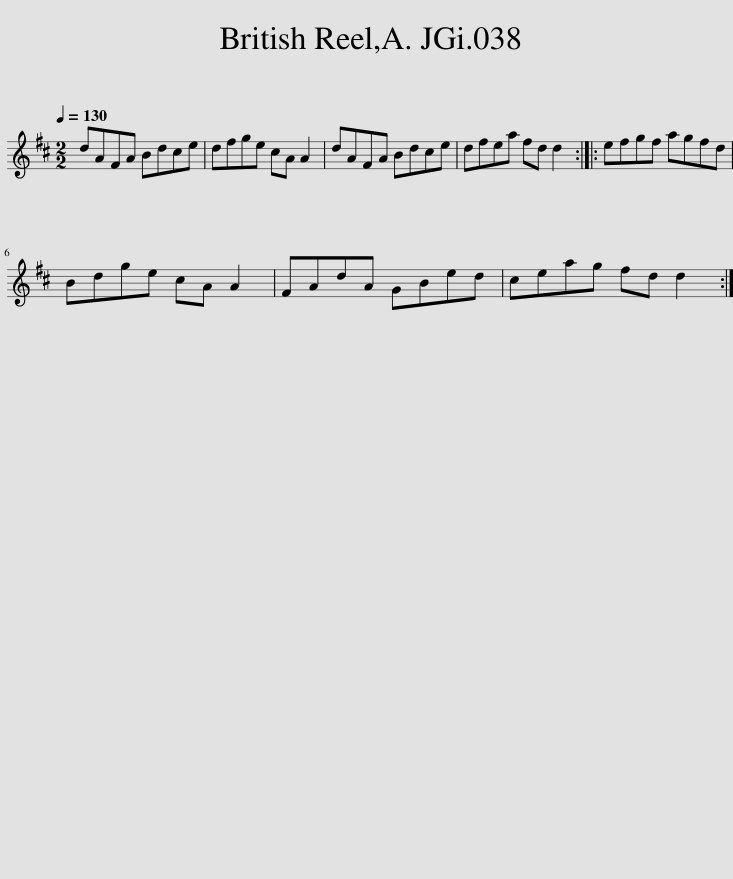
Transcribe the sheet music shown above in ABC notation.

X:1
L:1/8
Q:1/4=130
M:2/2
I:linebreak $
K:D
V:1 treble
V:1
 dAFA Bdce | dfge cA A2 | dAFA Bdce | dfea fd d2 :: efgf agfd |$ %5
 Bdge cA A2 | FAdA GBed | ceag fd d2 :| %8
